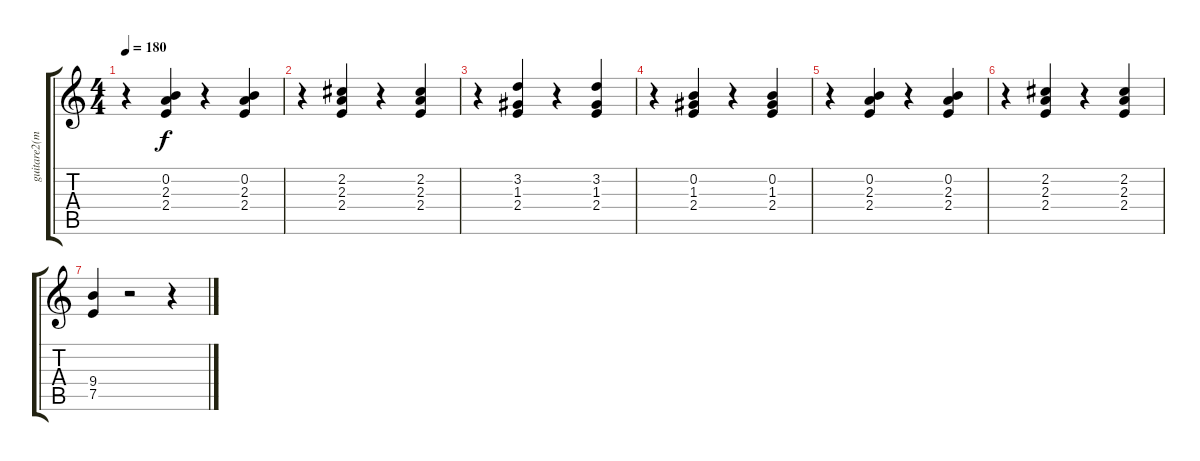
\track ("guitare2(mick)" "guitare2(m") {instrument distortionguitar}
\staff {score tabs}
\tuning (E4 B3 G3 D3 A2 E2) {hide}
\ts (4 4)
\tempo 180
\clef g2
\ks c
r.4{dy f} (0.2 2.3 2.4).4 r.4 (0.2 2.3 2.4).4 |
r.4 (2.2 2.3 2.4).4 r.4 (2.2 2.3 2.4).4 |
r.4 (3.2 1.3 2.4).4 r.4 (3.2 1.3 2.4).4 |
r.4 (0.2 1.3 2.4).4 r.4 (0.2 1.3 2.4).4 |
r.4 (0.2 2.3 2.4).4 r.4 (0.2 2.3 2.4).4 |
r.4 (2.2 2.3 2.4).4 r.4 (2.2 2.3 2.4).4 |
(9.4 7.5).4 r.2 r.4
